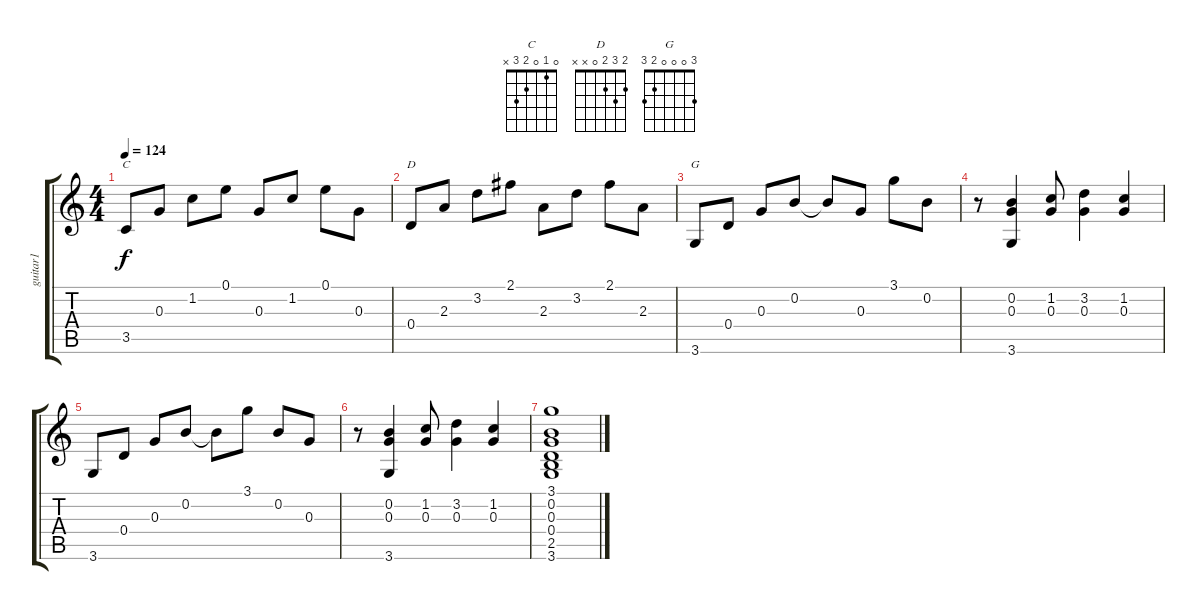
\track ("guitar1" "guitar1") {instrument acousticguitarnylon}
\staff {score tabs}
\tuning (E4 B3 G3 D3 A2 E2) {hide}
\chord ("C" 0 1 0 2 3 x)
\chord ("D" 2 3 2 0 x x)
\chord ("G" 3 0 0 0 2 3)
\ts (4 4)
\tempo 124
\clef g2
\ks c
3.5.8{ch "C" dy f} 0.3.8 1.2.8 0.1.8 0.3.8 1.2.8 0.1.8 0.3.8 |
0.4.8{ch "D"} 2.3.8 3.2.8 2.1.8 2.3.8 3.2.8 2.1.8 2.3.8 |
3.6.8{ch "G"} 0.4.8 0.3.8 0.2.8 0.2{t}.8 0.3.8 3.1.8 0.2.8 |
r.8 (0.2 0.3 3.6).4 (1.2 0.3).8 (3.2 0.3).4 (1.2 0.3).4 |
3.6.8 0.4.8 0.3.8 0.2.8 0.2{t}.8 3.1.8 0.2.8 0.3.8 |
r.8 (0.2 0.3 3.6).4 (1.2 0.3).8 (3.2 0.3).4 (1.2 0.3).4 |
(3.1 0.2 0.3 0.4 2.5 3.6).1{volume 10}
